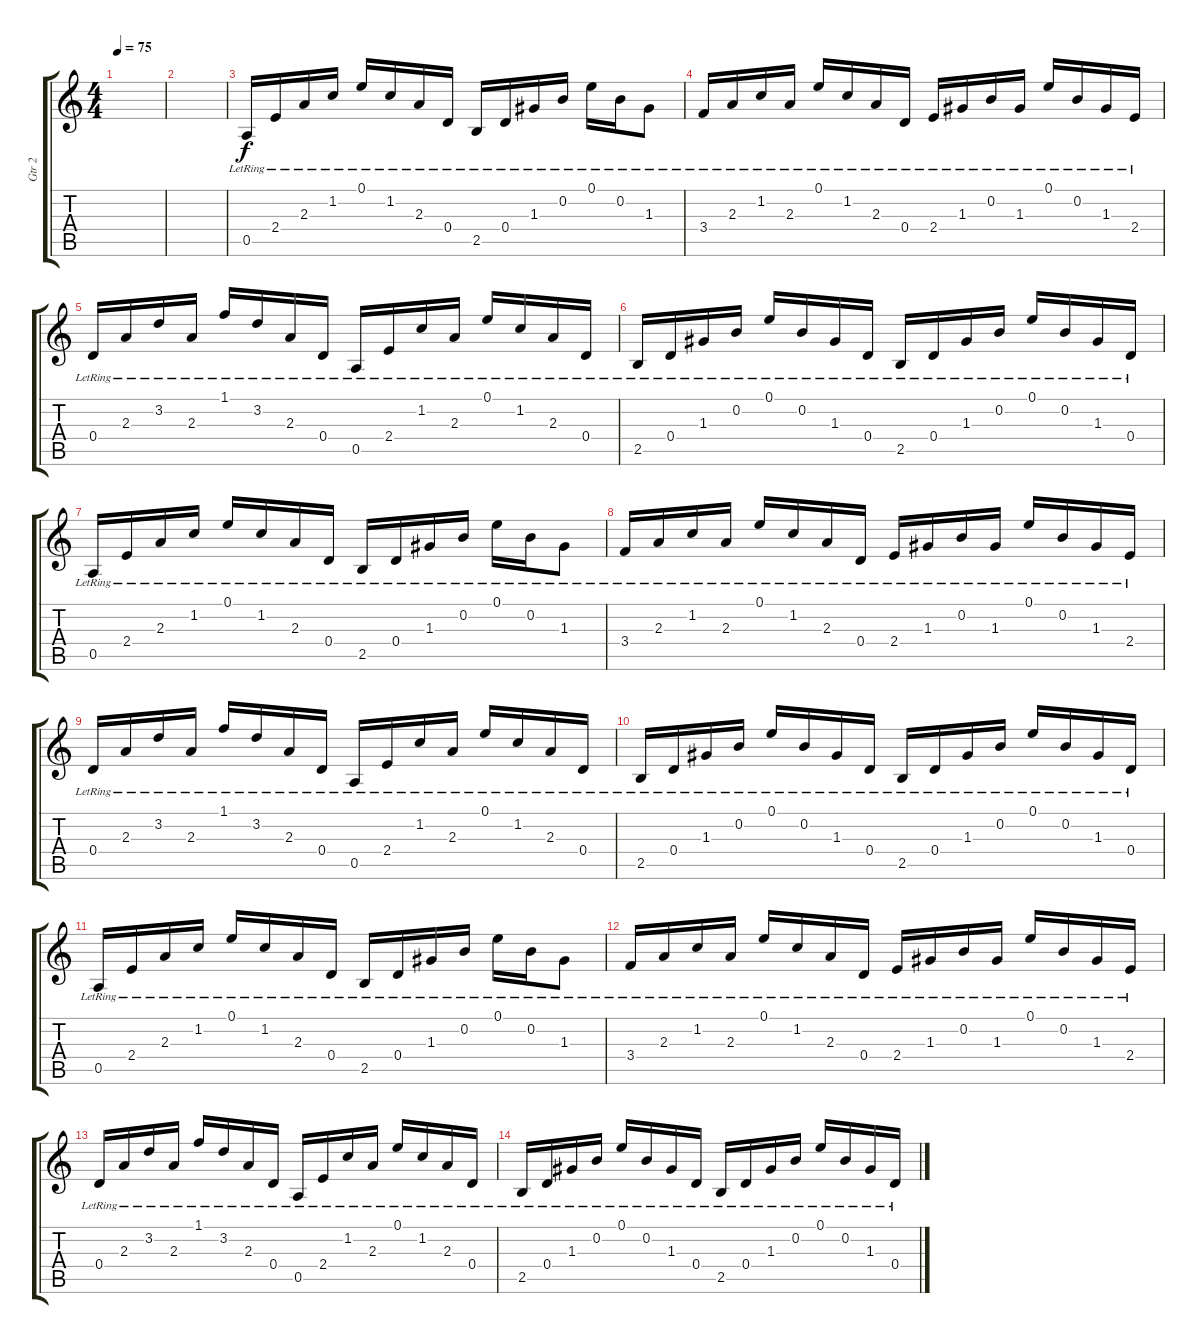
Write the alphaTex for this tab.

\track ("Gtr 2" "Gtr 2") {instrument electricguitarclean}
\staff {score tabs}
\tuning (E4 B3 G3 D3 A2 D2) {hide}
\ts (4 4)
\tempo 75
\clef g2
\ks c
|
|
0.5{lr}.16 2.4{lr}.16 2.3{lr}.16 1.2{lr}.16 0.1{lr}.16 1.2{lr}.16 2.3{lr}.16 0.4{lr}.16 2.5{lr}.16 0.4{lr}.16 1.3{lr}.16 0.2{lr}.16 0.1{lr}.16 0.2{lr}.16 1.3{lr}.8 |
3.4{lr}.16 2.3{lr}.16 1.2{lr}.16 2.3{lr}.16 0.1{lr}.16 1.2{lr}.16 2.3{lr}.16 0.4{lr}.16 2.4{lr}.16 1.3{lr}.16 0.2{lr}.16 1.3{lr}.16 0.1{lr}.16 0.2{lr}.16 1.3{lr}.16 2.4{lr}.16 |
0.4{lr}.16 2.3{lr}.16 3.2{lr}.16 2.3{lr}.16 1.1{lr}.16 3.2{lr}.16 2.3{lr}.16 0.4{lr}.16 0.5{lr}.16 2.4{lr}.16 1.2{lr}.16 2.3{lr}.16 0.1{lr}.16 1.2{lr}.16 2.3{lr}.16 0.4{lr}.16 |
2.5{lr}.16 0.4{lr}.16 1.3{lr}.16 0.2{lr}.16 0.1{lr}.16 0.2{lr}.16 1.3{lr}.16 0.4{lr}.16 2.5{lr}.16 0.4{lr}.16 1.3{lr}.16 0.2{lr}.16 0.1{lr}.16 0.2{lr}.16 1.3{lr}.16 0.4{lr}.16 |
0.5{lr}.16 2.4{lr}.16 2.3{lr}.16 1.2{lr}.16 0.1{lr}.16 1.2{lr}.16 2.3{lr}.16 0.4{lr}.16 2.5{lr}.16 0.4{lr}.16 1.3{lr}.16 0.2{lr}.16 0.1{lr}.16 0.2{lr}.16 1.3{lr}.8 |
3.4{lr}.16 2.3{lr}.16 1.2{lr}.16 2.3{lr}.16 0.1{lr}.16 1.2{lr}.16 2.3{lr}.16 0.4{lr}.16 2.4{lr}.16 1.3{lr}.16 0.2{lr}.16 1.3{lr}.16 0.1{lr}.16 0.2{lr}.16 1.3{lr}.16 2.4{lr}.16 |
0.4{lr}.16 2.3{lr}.16 3.2{lr}.16 2.3{lr}.16 1.1{lr}.16 3.2{lr}.16 2.3{lr}.16 0.4{lr}.16 0.5{lr}.16 2.4{lr}.16 1.2{lr}.16 2.3{lr}.16 0.1{lr}.16 1.2{lr}.16 2.3{lr}.16 0.4{lr}.16 |
2.5{lr}.16 0.4{lr}.16 1.3{lr}.16 0.2{lr}.16 0.1{lr}.16 0.2{lr}.16 1.3{lr}.16 0.4{lr}.16 2.5{lr}.16 0.4{lr}.16 1.3{lr}.16 0.2{lr}.16 0.1{lr}.16 0.2{lr}.16 1.3{lr}.16 0.4{lr}.16 |
0.5{lr}.16 2.4{lr}.16 2.3{lr}.16 1.2{lr}.16 0.1{lr}.16 1.2{lr}.16 2.3{lr}.16 0.4{lr}.16 2.5{lr}.16 0.4{lr}.16 1.3{lr}.16 0.2{lr}.16 0.1{lr}.16 0.2{lr}.16 1.3{lr}.8 |
3.4{lr}.16 2.3{lr}.16 1.2{lr}.16 2.3{lr}.16 0.1{lr}.16 1.2{lr}.16 2.3{lr}.16 0.4{lr}.16 2.4{lr}.16 1.3{lr}.16 0.2{lr}.16 1.3{lr}.16 0.1{lr}.16 0.2{lr}.16 1.3{lr}.16 2.4{lr}.16 |
0.4{lr}.16 2.3{lr}.16 3.2{lr}.16 2.3{lr}.16 1.1{lr}.16 3.2{lr}.16 2.3{lr}.16 0.4{lr}.16 0.5{lr}.16 2.4{lr}.16 1.2{lr}.16 2.3{lr}.16 0.1{lr}.16 1.2{lr}.16 2.3{lr}.16 0.4{lr}.16 |
2.5{lr}.16 0.4{lr}.16 1.3{lr}.16 0.2{lr}.16 0.1{lr}.16 0.2{lr}.16 1.3{lr}.16 0.4{lr}.16 2.5{lr}.16 0.4{lr}.16 1.3{lr}.16 0.2{lr}.16 0.1{lr}.16 0.2{lr}.16 1.3{lr}.16 0.4{lr}.16
